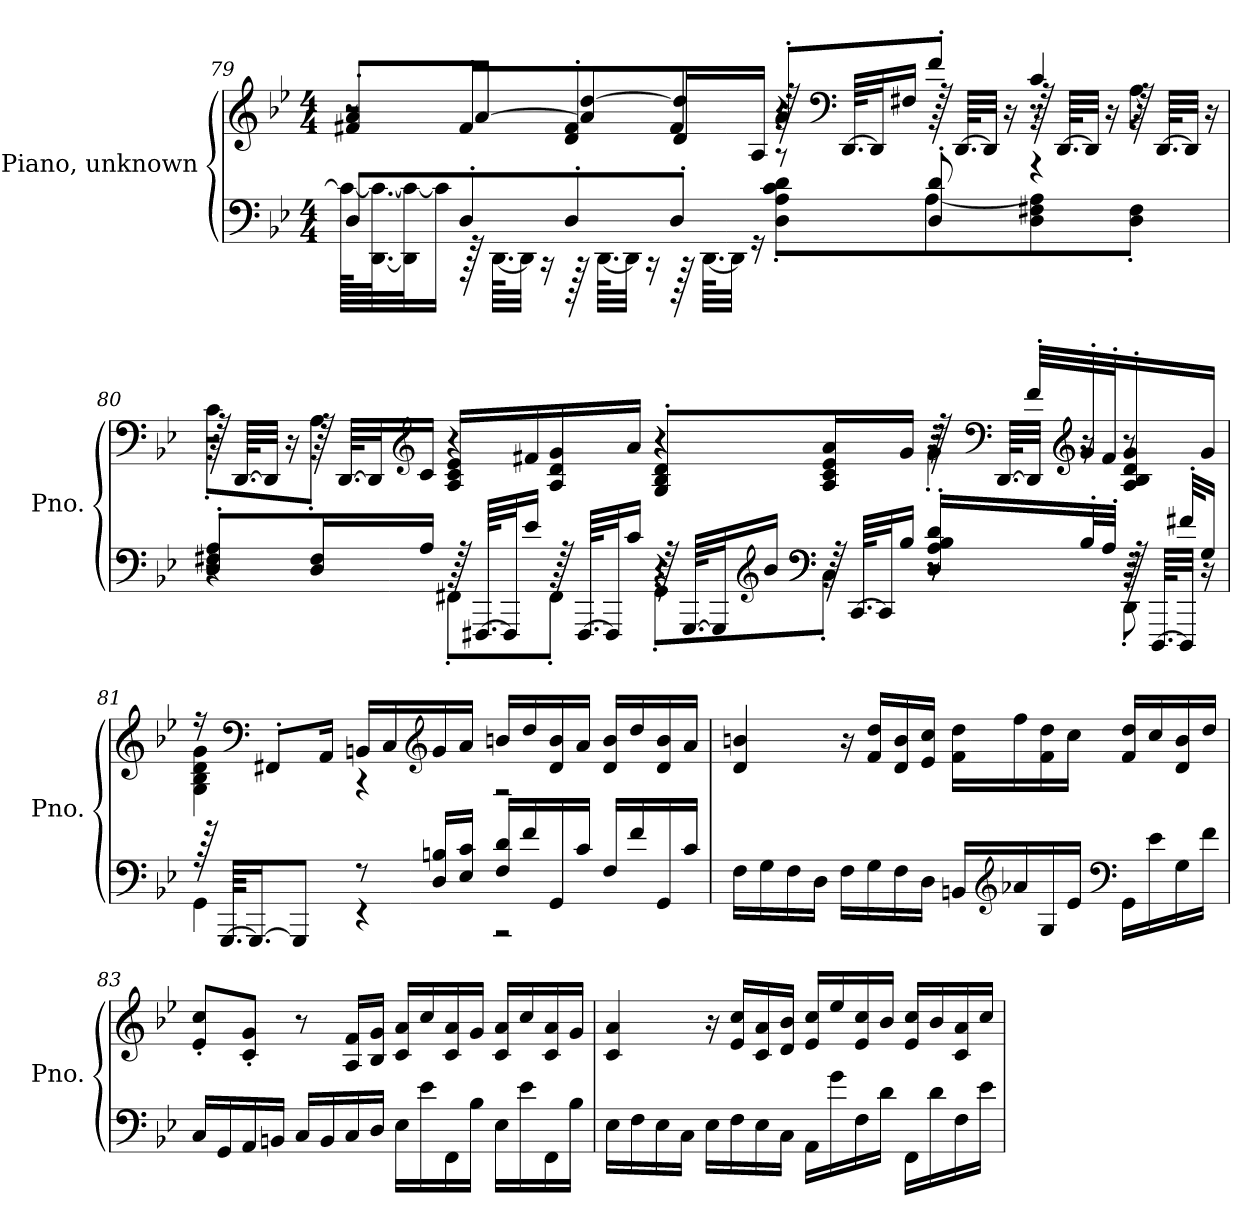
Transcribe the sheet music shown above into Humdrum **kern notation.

**kern	**kern
*part1	*part1
*staff2	*staff1
*I"Piano, unknown	*
*I'Pno.	*
!!LO:LB:g=z
*clefF4	*clefG2
*k[b-e-]	*k[b-e-]
*M4/4	*M4/4
=79	=79
*^	*^
*	*	*	*^
8D/L	128c\KLLLL_	8r	2r	8f#X/' 8a/'L
.	[64.DD\ 64.c\_J	.	.	.
.	32DD\] 32c\_J	.	.	.
.	16c\JJ]	.	.	.
8D'/	128r	8f#'/L	.	[8a/J
.	[64.DD\KLLL	.	.	.
.	32DD\JJJ]	.	.	.
.	16r	.	.	.
8D'/	128r	8d/' 8f#/'	.	8a/] [8dd/L
.	[64.DD\KLLL	.	.	.
.	32DD\JJJ]	.	.	.
.	16r	.	.	.
8D'/J	128r	8f#/J	.	16d/ 16dd/]L
.	[64.DD\KLLL	.	.	.
.	32DD\JJJ]	.	.	.
.	16r	.	.	16A/JJ
8r	8D\' 8A\' 8c\' 8d\'L	8a'/L	4r	128r
*	*	*clefF4	*	*
.	.	.	.	[64.DD/KLLL
.	.	.	.	32DD/J]
.	.	.	.	16F#X/JJ
8D/' 8d/'	[8A\	8f#'/J	.	128r
.	.	.	.	[64.DD/KLLL
.	.	.	.	32DD/JJJ]
.	.	.	.	16r
4r	8D\ 8F#X\ 8A\]	4c/	8r	128r
.	.	.	.	[64.DD/KLLL
.	.	.	.	32DD/JJJ]
.	.	.	.	16r
.	8D\' 8F#\'J	.	8A\	128r
.	.	.	.	[64.DD/KLLL
.	.	.	.	32DD/JJJ]
.	.	.	.	16r
!!LO:PB:g=z	!!	!!
=80	=80	=80	=80	=80
*	*^	*	*	*
8D/' 8F#X/' 8A/'L	4r	2r	128r	8c'\L	2r
.	.	.	[64.DD/KLLL	.	.
.	.	.	32DD/JJJ]	.	.
.	.	.	16r	.	.
16D/ 16F#/L	.	.	128r	8A'\J	.
.	.	.	[64.DD/KLLL	.	.
.	.	.	32DD/J]	.	.
*	*	*	*clefG2	*	*
16A/JJ	.	.	16c/JJ	.	.
128r	8FF#X'\L	.	16A/ 16c/ 16e-/LL	4r	.
[64.FFF#X/KLLL	.	.	.	.	.
32FFF#/J]	.	.	.	.	.
16e-/JJ	.	.	16f#X/	.	.
128r	8FF#'\J	.	16A/ 16d/ 16g/	.	.
[64.FFF#/KLLL	.	.	.	.	.
32FFF#/J]	.	.	.	.	.
16c/JJ	.	.	16a/JJ	.	.
128r	8GG'\L	4r	8G/' 8B-/' 8d/'L	4r	4r
[64.GGG/KLLL	.	.	.	.	.
32GGG/J]	.	.	.	.	.
*clefG2	*	*	*	*	*
16b-/JJ	.	.	.	.	.
*clefF4	*	*	*	*	*
128r	8C'\J	.	16A/ 16c/ 16e-/ 16a/L	.	.
[64.CC/KLLL	.	.	.	.	.
32CC/J]	.	.	.	.	.
16B-/JJ	.	.	16g/JJ	.	.
16D/' 16A/' 16B-/' 16d/'LL	8r	8r	32r	4g'\	128r
*	*	*	*clefF4	*	*
.	.	.	.	.	[64.DD/KLLL
.	.	.	32f#'/LLL	.	32DD/JJJ]
*	*	*	*clefG2	*	*
32B-'/L	.	.	32g'/	.	16r
32A'/JJJ	.	.	32f#'/J	.	.
32r	8DD'\	128r	16A/' 16B-/' 16d/' 16g/'	.	8r
.	.	[64.DDD/KLLL	.	.	.
32f#X'/KLL	.	32DDD/JJJ]	.	.	.
16G/JJ	.	16r	16g/JJ	.	.
*	*v	*v	*	*	*
*	*	*	*v	*v
!!LO:LB:g=z
=81	=81	=81	=81
128r	4GG\	16r	4G\ 4B-\ 4d\ 4g\
[64.GGG/KKLL	.	.	.
16.GGG/J_	.	.	.
*	*	*clefF4	*
.	.	8FF#X'/L	.
8GGG/J]	.	.	.
.	.	16AA/Jk	.
8r	4r	16BBn/LL	4r
.	.	16C/	.
*	*	*clefG2	*
16D/ 16Bn/LL	.	16g/	.
16E-/ 16c/JJ	.	16a/JJ	.
16F/ 16d/LL	2r	16bn/LL	2r
16f/	.	16dd/	.
16GG/	.	16d/ 16b/	.
16c/JJ	.	16a/JJ	.
16F/LL	.	16d/ 16b/LL	.
16f/	.	16dd/	.
16GG/	.	16d/ 16b/	.
16c/JJ	.	16a/JJ	.
*v	*v	*	*
*	*v	*v
=82	=82
16F\LL	4d/ 4bn/
16G\	.
16F\	.
16D\JJ	.
16F\LL	16r
16G\	16f/ 16dd/LL
16F\	16d/ 16b/
16D\JJ	16e-/ 16cc/JJ
16BBn/LL	16f\ 16dd\LL
*clefG2	*
16a-X/	16ff\
16G/	16f\ 16dd\
16e-/JJ	16cc\JJ
*clefF4	*
16GG\LL	16f/ 16dd/LL
16e-\	16cc/
16G\	16d/ 16b/
16f\JJ	16dd/JJ
!!LO:LB:g=z
=83	=83
16C/LL	8e-/' 8cc/'L
16GG/	.
16AA/	8c/' 8g/'J
16BBn/JJ	.
16C/LL	8r
16BB/	.
16C/	16A/ 16f/LL
16D/JJ	16B-/ 16g/JJ
16E-\LL	16c/ 16a/LL
16e-\	16cc/
16FF\	16c/ 16a/
16B-\JJ	16g/JJ
16E-\LL	16c/ 16a/LL
16e-\	16cc/
16FF\	16c/ 16a/
16B-\JJ	16g/JJ
=84	=84
16E-\LL	4c/ 4a/
16F\	.
16E-\	.
16C\JJ	.
16E-\LL	16r
16F\	16e-/ 16cc/LL
16E-\	16c/ 16a/
16C\JJ	16d/ 16b-/JJ
16AA\LL	16e-/ 16cc/LL
16g\	16ee-/
16F\	16e-/ 16cc/
16d\JJ	16b-/JJ
16FF\LL	16e-/ 16cc/LL
16d\	16b-/
16F\	16c/ 16a/
16e-\JJ	16cc/JJ
=	=
*-	*-
